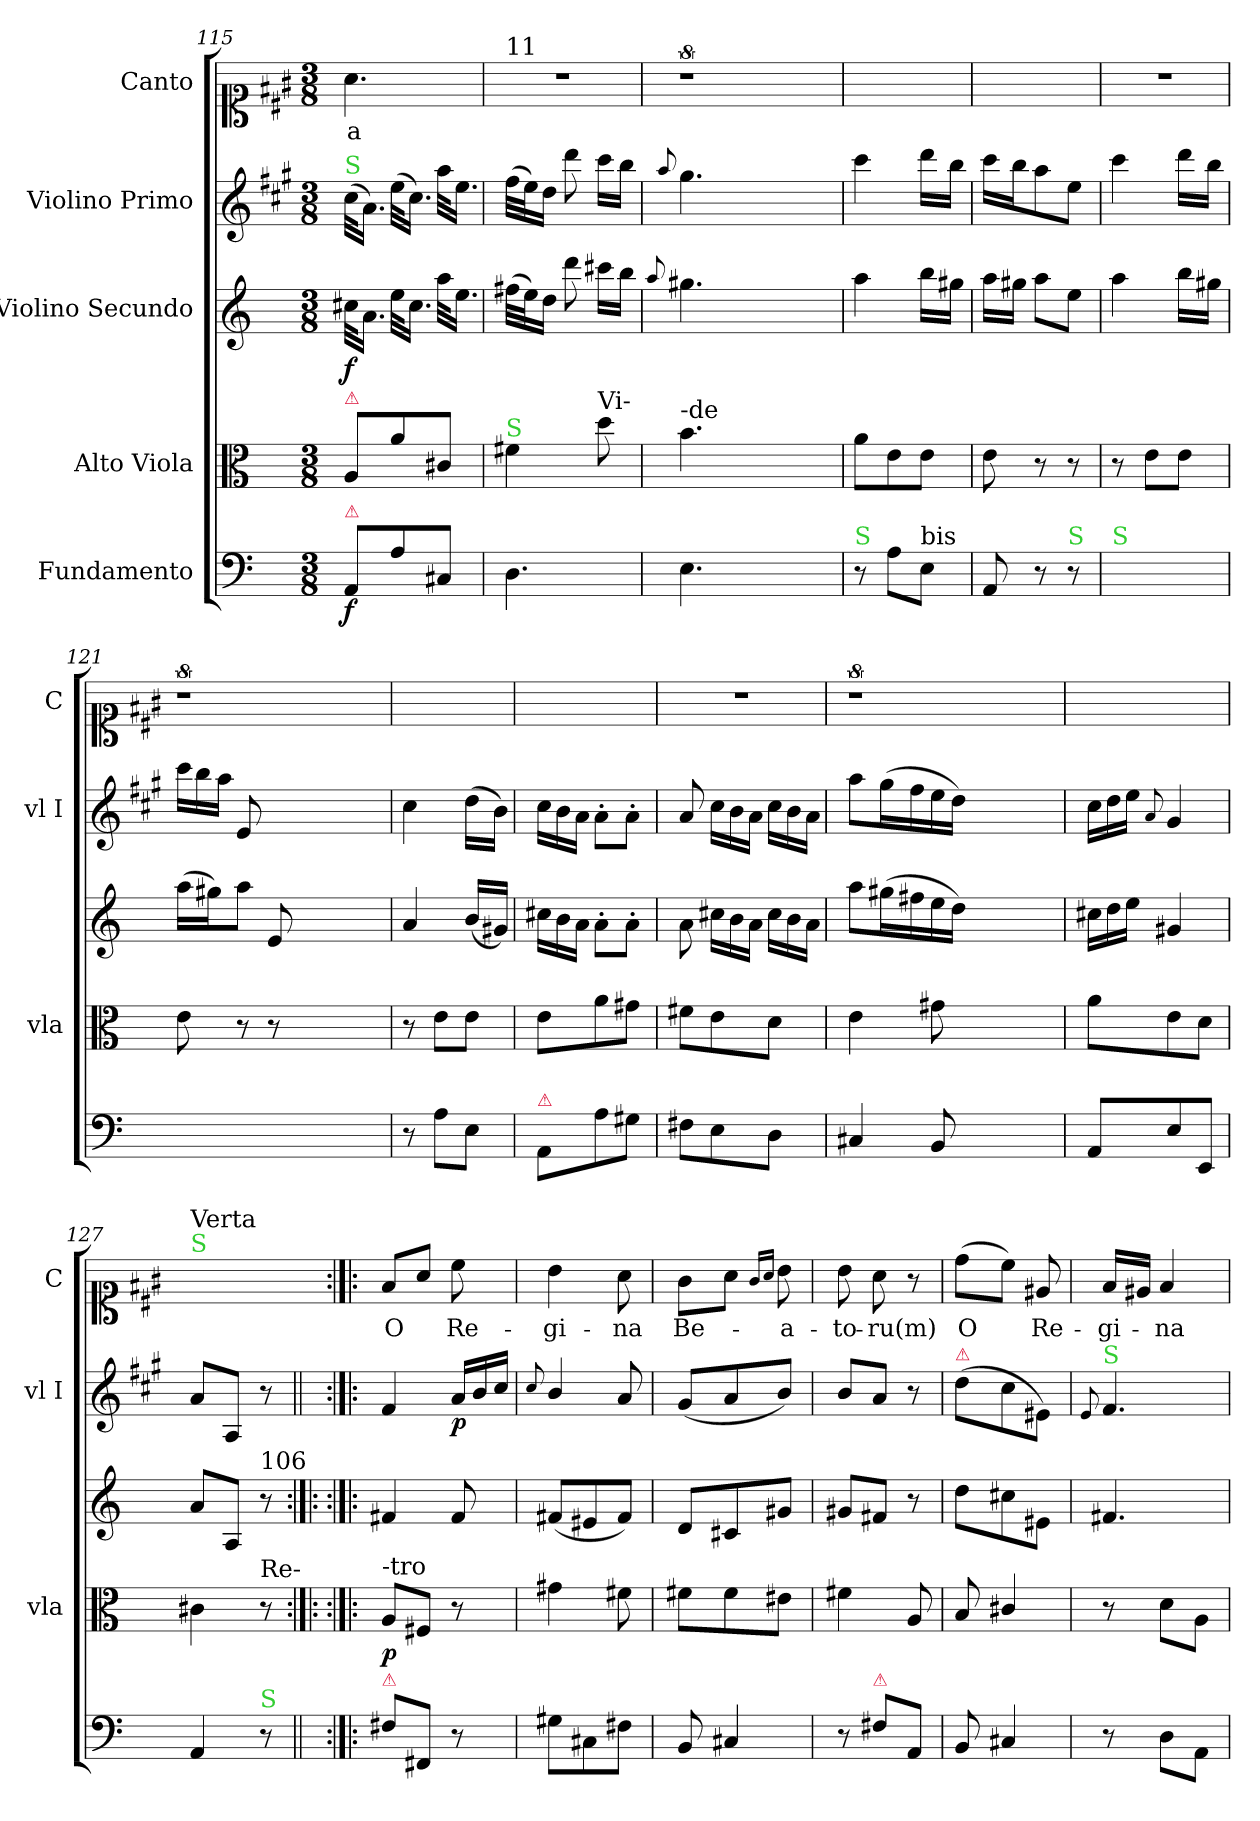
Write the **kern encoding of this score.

**kern	**dynam	**kern	**dynam	**kern	**dynam	**kern	**dynam	**kern	**text
*part5	*part5	*part4	*part4	*part3	*part3	*part2	*part2	*part1	*part1
*staff5	*staff5	*staff4	*staff4	*staff3	*staff3	*staff2	*staff2	*staff1	*staff1
*I"Fundamento	*	*I"Alto Viola	*	*I"Violino Secundo	*	*I"Violino Primo	*	*I"Canto	*
*	*	*I'vla	*	*	*	*I'vl I	*	*I'C	*
*clefF4	*	*clefC3	*	*clefG2	*	*clefG2	*	*clefC1	*
*	*	*	*	*	*	*k[f#c#g#]	*	*k[f#c#g#]	*
*M3/8	*	*M3/8	*	*M3/8	*	*M3/8	*	*M3/8	*
=115	=115	=115	=115	=115	=115	=115	=115	=115	=115
!	!	!	!	!	!	!LO:TX:a:color=limegreen:t=S	!	!	!
!	!	!LO:TX:a:color=crimson:t=⚠	!	!	!	!	!	!	!
!LO:TX:a:color=crimson:t=⚠	!	!	!	!	!	!	!	!	!
!	!	!	!	!	!	!	!LO:DY:b	!	!
8AA/L	f	8A/L	.	32cc#\KLL	f	(32cc#\KLL	fortis	4.a\	-a
.	.	.	.	16.a\JJ	.	16.a\JJ)	.	.	.
8A\	.	8a\	.	32ee\KLL	.	(32ee\KLL	.	.	.
.	.	.	.	16.cc#\JJ	.	16.cc#\JJ)	.	.	.
8C#/J	.	8c#/J	.	32aa\KLL	.	32aa\KLL	.	.	.
.	.	.	.	16.ee\JJ	.	16.ee\JJ	.	.	.
=116	=116	=116	=116	=116	=116	=116	=116	=116	=116
!	!	!	!	!	!	!	!	!LO:TX:a:t=11	!
4.D\	.	4f#\	.	(32ff#\LLL	.	(32ff#\LLL	.	4.r	.
.	.	.	.	32ee\J)	.	32ee\J)	.	.	.
.	.	.	.	16dd\JJ	.	16dd\JJ	.	.	.
.	.	.	.	8ddd\	.	8ddd\	.	.	.
!	!	!LO:TX:a:t=Vi-	!	!	!	!	!	!	!
.	.	8dd\	.	16ccc#\LL	.	16ccc#\LL	.	.	.
.	.	.	.	16bb\JJ	.	16bb\JJ	.	.	.
!	!	!LO:TX:a:color=limegreen:t=S	!	!	!	!	!	!	!
=117	=117	=117	=117	=117	=117	=117	=117	=117	=117
.	.	.	.	8qqaa/	.	8qqaa/	.	.	.
!	!	!LO:TX:a:t=-de	!	!	!	!	!	!	!
4.E\	.	4.b\	.	4.gg#\	.	4.gg#\	.	8%9r	.
2.ryy	.	2.ryy	.	2.ryy	.	2.ryy	.	.	.
=118	=118	=118	=118	=118	=118	=118	=118	=118	=118
!LO:TX:a:color=limegreen:t=S	!	!	!	!	!	!	!	!	!
8r	.	8a\L	.	4aa\	.	4ccc#\	.	4.ryy	.
8A\L	.	8e\	.	.	.	.	.	.	.
!LO:TX:a:t=bis	!	!	!	!	!	!	!	!	!
8E\J	.	8e\J	.	16bb\LL	.	16ddd\LL	.	.	.
.	.	.	.	16gg#\JJ	.	16bb\JJ	.	.	.
=119	=119	=119	=119	=119	=119	=119	=119	=119	=119
8AA/	.	8e\	.	16aa\LL	.	16ccc#\LL	.	4.ryy	.
.	.	.	.	16gg#\JJ	.	16bb\J	.	.	.
8r	.	8r	.	8aa\L	.	8aa\	.	.	.
!LO:TX:a:color=limegreen:t=S	!	!	!	!	!	!	!	!	!
8r	.	8r	.	8ee\J	.	8ee\J	.	.	.
=120	=120	=120	=120	=120	=120	=120	=120	=120	=120
!LO:TX:a:color=limegreen:t=S	!	!	!	!	!	!	!	!	!
8ryy	.	8r	.	4aa\	.	4ccc#\	.	4.r	.
8A\Lyy	.	8e\L	.	.	.	.	.	.	.
8E\Jyy	.	8e\J	.	16bb\LL	.	16ddd\LL	.	.	.
.	.	.	.	16gg#\JJ	.	16bb\JJ	.	.	.
=121	=121	=121	=121	=121	=121	=121	=121	=121	=121
*	*	*	*	*	*	*Xtuplet	*	*	*
8AA/yy	.	8e\	.	(16aa\LL	.	24ccc#\LL	.	8%9r	.
.	.	.	.	.	.	24bb\	.	.	.
.	.	.	.	16gg#\J)	.	.	.	.	.
.	.	.	.	.	.	24aa\JJ	.	.	.
!	!	!	!	!	!	!LO:N:vis=8	!	!	!
8ryy	.	8r	.	8aa\J	.	4e/	.	.	.
8ryy	.	8r	.	8e/	.	.	.	.	.
2.ryy	.	2.ryy	.	2.ryy	.	2.ryy	.	.	.
=122	=122	=122	=122	=122	=122	=122	=122	=122	=122
8r	.	8r	.	4a/	.	4cc#\	.	4.ryy	.
8A\L	.	8e\L	.	.	.	.	.	.	.
8E\J	.	8e\J	.	(16b/LL	.	(16dd\LL	.	.	.
.	.	.	.	16g#/JJ)	.	16b\JJ)	.	.	.
=123	=123	=123	=123	=123	=123	=123	=123	=123	=123
*	*	*	*	*Xtuplet	*	*	*	*	*
!LO:TX:a:color=crimson:t=⚠	!	!	!	!	!	!	!	!	!
8AA/L	.	8e\L	.	24cc#\LL	.	24cc#\LL	.	4.ryy	.
.	.	.	.	24b\	.	24b\	.	.	.
.	.	.	.	24a\JJ	.	24a\JJ	.	.	.
8A\	.	8a\	.	8a'\L	.	8a'\L	.	.	.
8G#\J	.	8g#\J	.	8a'\J	.	8a'\J	.	.	.
=124	=124	=124	=124	=124	=124	=124	=124	=124	=124
8F#\L	.	8f#\L	.	8a\	.	8a/	.	4.r	.
8E\	.	8e\	.	24cc#\LL	.	24cc#\LL	.	.	.
.	.	.	.	24b\	.	24b\	.	.	.
.	.	.	.	24a\JJ	.	24a\JJ	.	.	.
8D\J	.	8d\J	.	24cc#\LL	.	24cc#\LL	.	.	.
.	.	.	.	24b\	.	24b\	.	.	.
.	.	.	.	24a\JJ	.	24a\JJ	.	.	.
=125	=125	=125	=125	=125	=125	=125	=125	=125	=125
4C#/	.	4e\	.	8aa\L	.	8aa\L	.	8%9r	.
.	.	.	.	(16gg#\L	.	(16gg#\L	.	.	.
.	.	.	.	16ff#\	.	16ff#\	.	.	.
8BB/	.	8g#\	.	16ee\	.	16ee\	.	.	.
.	.	.	.	16dd\JJ)	.	16dd\JJ)	.	.	.
2.ryy	.	2.ryy	.	2.ryy	.	2.ryy	.	.	.
=126	=126	=126	=126	=126	=126	=126	=126	=126	=126
8AA/L	.	8a\L	.	24cc#\LL	.	24cc#\LL	.	4.ryy	.
.	.	.	.	24dd\	.	24dd\	.	.	.
.	.	.	.	24ee\JJ	.	24ee\JJ	.	.	.
.	.	.	.	.	.	8qqa/	.	.	.
8E/	.	8e\	.	4g#/	.	4g#/	.	.	.
8EE/J	.	8d\J	.	.	.	.	.	.	.
=127	=127	=127	=127	=127	=127	=127	=127	=127	=127
!	!	!	!	!	!	!	!	!LO:TX:a:color=limegreen:t=S	!
4AA/	.	4c#\	.	8a/L	.	8a/L	.	4.ryy	.
.	.	.	.	8A/J	.	8A/J	.	.	.
!	!	!	!	!LO:TX:a:t=106	!	!	!	!	!
!	!	!LO:TX:a:t=Re-	!	!	!	!	!	!	!
!LO:TX:a:color=limegreen:t=S	!	!	!	!	!	!	!	!	!
8r	.	8r	.	8r	.	8r	.	.	.
!	!	!	!	!	!	!	!	!LO:TX:a:t=Verta	!
=128||	=128:|!|:	=128:|!|:	=128:|!|:	=128:|!|:	=128:|!|:	=128||	=128:|!|:	=128:|!|:	=128:|!|:
!	!	!LO:TX:a:t=-tro	!	!	!	!	!	!	!
!LO:TX:a:color=crimson:t=⚠	!	!	!	!	!	!	!	!	!
8F#\L	p&colon;	8A/L	p.	4f#/	p&colon;	4f#/	.	8f#/L	O
8FF#/J	.	8F#/J	.	.	.	.	.	8a/J	.
!	!	!	!	!	!	!	!LO:DY:b	!	!
8r	.	8r	.	8f#/	.	24a/LL	p	8cc#\	Re-
.	.	.	.	.	.	24b/	.	.	.
.	.	.	.	.	.	24cc#/JJ	.	.	.
=129	=129	=129	=129	=129	=129	=129	=129	=129	=129
.	.	.	.	.	.	8qqcc#/	.	.	.
8G#\L	.	4g#\	.	(8f#/L	.	4b/	.	4b\	-gi-
8C#\	.	.	.	8e#X/	.	.	.	.	.
8F#\J	.	8f#\	.	8f#/J)	.	8a/	.	8a\	-na
=130	=130	=130	=130	=130	=130	=130	=130	=130	=130
8BB/	.	8f#\L	.	8d/L	.	(8g#/L	.	8g#\L	Be-
4C#/	.	8f#\	.	8c#/	.	8a/	.	8a\J	.
.	.	.	.	.	.	.	.	16qqg#/LL	.
.	.	.	.	.	.	.	.	16qqa/JJ	.
.	.	8e#X\J	.	8g#/J	.	8b/J)	.	8b\	-a-
=131	=131	=131	=131	=131	=131	=131	=131	=131	=131
8r	.	4f#\	.	8g#/L	.	8b/L	.	8b\	-to-
!LO:TX:a:color=crimson:t=⚠	!	!	!	!	!	!	!	!	!
8F#\L	.	.	.	8f#/J	.	8a/J	.	8a\	-ru(m)
8AA/J	.	8A/	.	8r	.	8r	.	8r	.
=132	=132	=132	=132	=132	=132	=132	=132	=132	=132
!	!	!	!	!	!	!LO:TX:a:color=crimson:t=⚠	!	!	!
8BB/	.	8B/	.	8dd\L	.	(8dd\L	.	(8dd\L	O
4C#/	.	4c#/	.	8cc#\	.	8cc#\	.	8cc#\J)	.
.	.	.	.	8e#X\J	.	8e#X/J)	.	8e#X/	Re-
=133	=133	=133	=133	=133	=133	=133	=133	=133	=133
.	.	.	.	.	.	8qqe/	.	.	.
!	!	!	!	!	!	!LO:TX:a:color=limegreen:t=S	!	!	!
8r	.	8r	.	4.f#/	.	4.f#/	.	16f#/LL	-gi-
.	.	.	.	.	.	.	.	16e#X/JJ	.
8D\L	.	8d\L	.	.	.	.	.	4f#/	-na
8AA\J	.	8A\J	.	.	.	.	.	.	.
=	=	=	=	=	=	=	=	=	=
*-	*-	*-	*-	*-	*-	*-	*-	*-	*-
